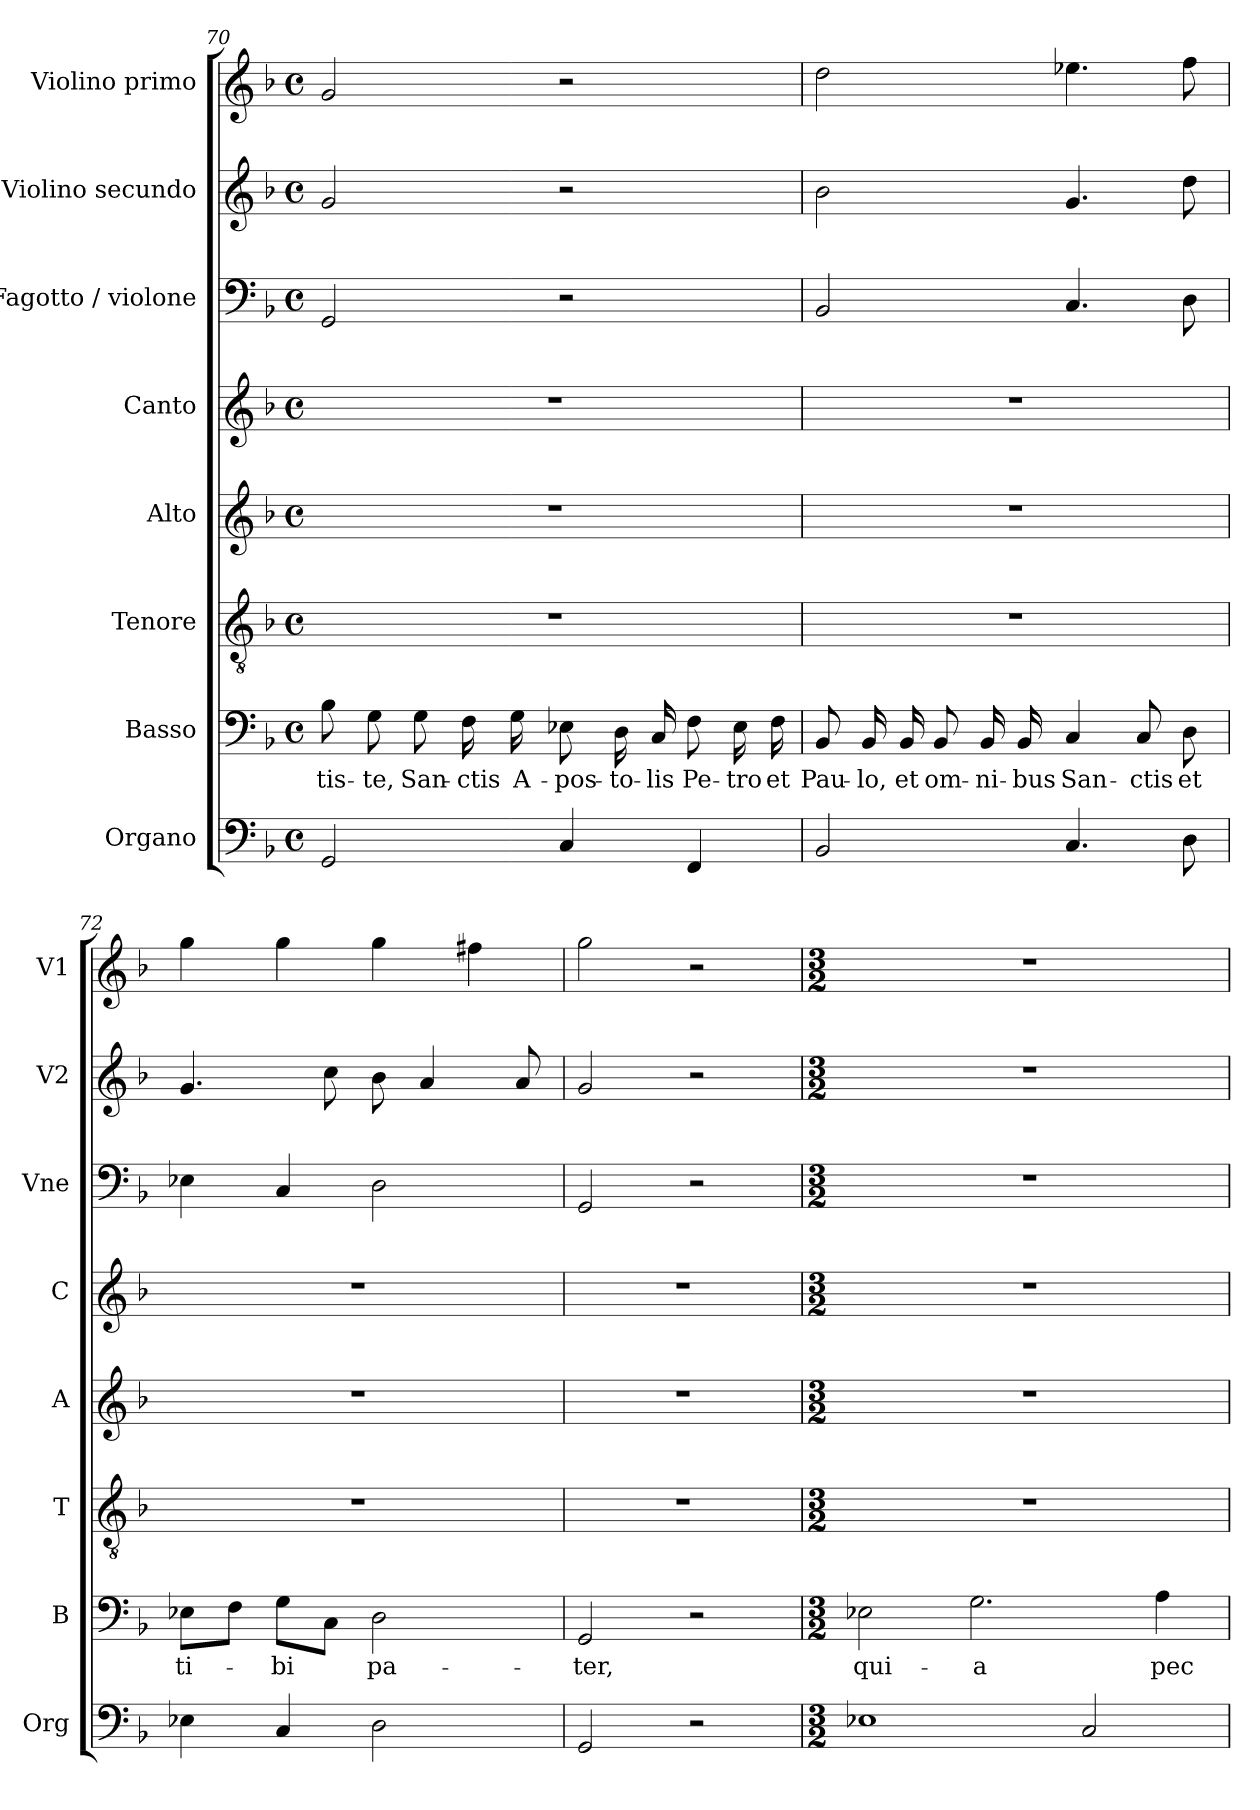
**kern	**kern	**text	**kern	**kern	**kern	**kern	**kern	**kern
*part8	*part7	*part7	*part6	*part5	*part4	*part3	*part2	*part1
*staff8	*staff7	*staff7	*staff6	*staff5	*staff4	*staff3	*staff2	*staff1
*I"Organo	*I"Basso	*	*I"Tenore	*I"Alto	*I"Canto	*I"Fagotto / violone	*I"Violino secundo	*I"Violino primo
*I'Org	*I'B	*	*I'T	*I'A	*I'C	*I'Vne	*I'V2	*I'V1
!!LO:LB:g=z
*clefF4	*clefF4	*	*clefGv2	*clefG2	*clefG2	*clefF4	*clefG2	*clefG2
*k[b-]	*k[b-]	*	*k[b-]	*k[b-]	*k[b-]	*k[b-]	*k[b-]	*k[b-]
*F:	*F:	*	*F:	*F:	*F:	*F:	*F:	*F:
*M4/4	*M4/4	*	*M4/4	*M4/4	*M4/4	*M4/4	*M4/4	*M4/4
*met(c)	*met(c)	*	*met(c)	*met(c)	*met(c)	*met(c)	*met(c)	*met(c)
=70	=70	=70	=70	=70	=70	=70	=70	=70
!	!	!LO:LY:b	!	!	!	!	!	!
2GG/	8B-\	-tis-	1r	1r	1r	2GG/	2g/	2g/
!	!	!LO:LY:b	!	!	!	!	!	!
.	8G\	-te,	.	.	.	.	.	.
!	!	!LO:LY:b	!	!	!	!	!	!
.	8G\	San-	.	.	.	.	.	.
!	!	!LO:LY:b	!	!	!	!	!	!
.	16F\	-ctis	.	.	.	.	.	.
!	!	!LO:LY:b	!	!	!	!	!	!
.	16G\	A-	.	.	.	.	.	.
!	!	!LO:LY:b	!	!	!	!	!	!
4C/	8E-X\	-pos-	.	.	.	2r	2r	2r
!	!	!LO:LY:b	!	!	!	!	!	!
.	16D\	-to-	.	.	.	.	.	.
!	!	!LO:LY:b	!	!	!	!	!	!
.	16C/	-lis	.	.	.	.	.	.
!	!	!LO:LY:b	!	!	!	!	!	!
4FF/	8F\	Pe-	.	.	.	.	.	.
!	!	!LO:LY:b	!	!	!	!	!	!
.	16E-\	-tro	.	.	.	.	.	.
!	!	!LO:LY:b	!	!	!	!	!	!
.	16F\	et	.	.	.	.	.	.
=71	=71	=71	=71	=71	=71	=71	=71	=71
!	!	!LO:LY:b	!	!	!	!	!	!
2BB-/	8BB-/	Pau-	1r	1r	1r	2BB-/	2b-\	2dd\
!	!	!LO:LY:b	!	!	!	!	!	!
.	16BB-/	-lo,	.	.	.	.	.	.
!	!	!LO:LY:b	!	!	!	!	!	!
.	16BB-/	et	.	.	.	.	.	.
!	!	!LO:LY:b	!	!	!	!	!	!
.	8BB-/	om-	.	.	.	.	.	.
!	!	!LO:LY:b	!	!	!	!	!	!
.	16BB-/	-ni-	.	.	.	.	.	.
!	!	!LO:LY:b	!	!	!	!	!	!
.	16BB-/	-bus	.	.	.	.	.	.
!	!	!LO:LY:b	!	!	!	!	!	!
4.C/	4C/	San-	.	.	.	4.C/	4.g/	4.ee-X\
!	!	!LO:LY:b	!	!	!	!	!	!
.	8C/	-ctis	.	.	.	.	.	.
!	!	!LO:LY:b	!	!	!	!	!	!
8D\	8D\	et	.	.	.	8D\	8dd\	8ff\
=72	=72	=72	=72	=72	=72	=72	=72	=72
!	!	!LO:LY:b	!	!	!	!	!	!
4E-X\	8E-X\L	ti-	1r	1r	1r	4E-X\	4.g/	4gg\
.	8F\J	.	.	.	.	.	.	.
!	!	!LO:LY:b	!	!	!	!	!	!
4C/	8G\L	-bi	.	.	.	4C/	.	4gg\
.	8C\J	.	.	.	.	.	8cc\	.
!	!	!LO:LY:b	!	!	!	!	!	!
2D\	2D\	pa-	.	.	.	2D\	8b-\	4gg\
.	.	.	.	.	.	.	4a/	.
.	.	.	.	.	.	.	.	4ff#X\
.	.	.	.	.	.	.	8a/	.
=73	=73	=73	=73	=73	=73	=73	=73	=73
!	!	!LO:LY:b	!	!	!	!	!	!
2GG/	2GG/	-ter,	1r	1r	1r	2GG/	2g/	2gg\
2r	2r	.	.	.	.	2r	2r	2r
!!LO:PB:g=z
=74	=74	=74	=74	=74	=74	=74	=74	=74
*M3/2	*M3/2	*	*M3/2	*M3/2	*M3/2	*M3/2	*M3/2	*M3/2
!	!	!LO:LY:b	!	!	!	!	!	!
1E-X	2E-X\	qui-	1.r	1.r	1.r	1.r	1.r	1.r
!	!	!LO:LY:b	!	!	!	!	!	!
.	2.G\	-a	.	.	.	.	.	.
2C/	.	.	.	.	.	.	.	.
!	!	!LO:LY:b	!	!	!	!	!	!
.	4A\	pec-	.	.	.	.	.	.
=	=	=	=	=	=	=	=	=
*-	*-	*-	*-	*-	*-	*-	*-	*-
